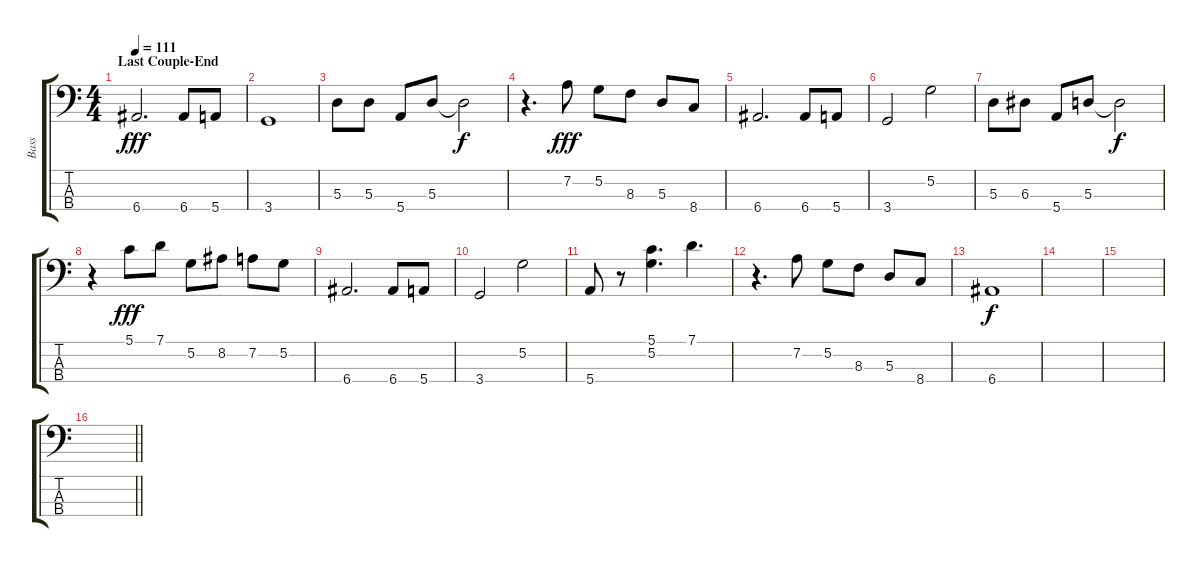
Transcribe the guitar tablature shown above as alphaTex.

\track ("Bass" "Bass") {instrument electricbassfinger}
\staff {score tabs}
\tuning (G2 D2 A1 E1) {hide}
\ts (4 4)
\section ("" "Last Couple-End")
\tempo 111
\clef f4
\ks c
6.4.2{d dy fff} 6.4.8 5.4.8 |
3.4.1 |
5.3.8 5.3.8 5.4.8 5.3.8 5.3{t}.2{dy f} |
r.4{d} 7.2.8{dy fff} 5.2.8 8.3.8 5.3.8 8.4.8 |
6.4.2{d} 6.4.8 5.4.8 |
3.4.2 5.2.2 |
5.3.8 6.3.8 5.4.8 5.3.8 5.3{t}.2{dy f} |
r.4 5.1.8{dy fff} 7.1.8 5.2.8 8.2.8 7.2.8 5.2.8 |
6.4.2{d} 6.4.8 5.4.8 |
3.4.2 5.2.2 |
5.4.8 r.8 (5.1 5.2).4{d} 7.1.4{d} |
r.4{d} 7.2.8 5.2.8 8.3.8 5.3.8 8.4.8 |
6.4.1{dy f} |
|
|
\barLineRight lightlight
